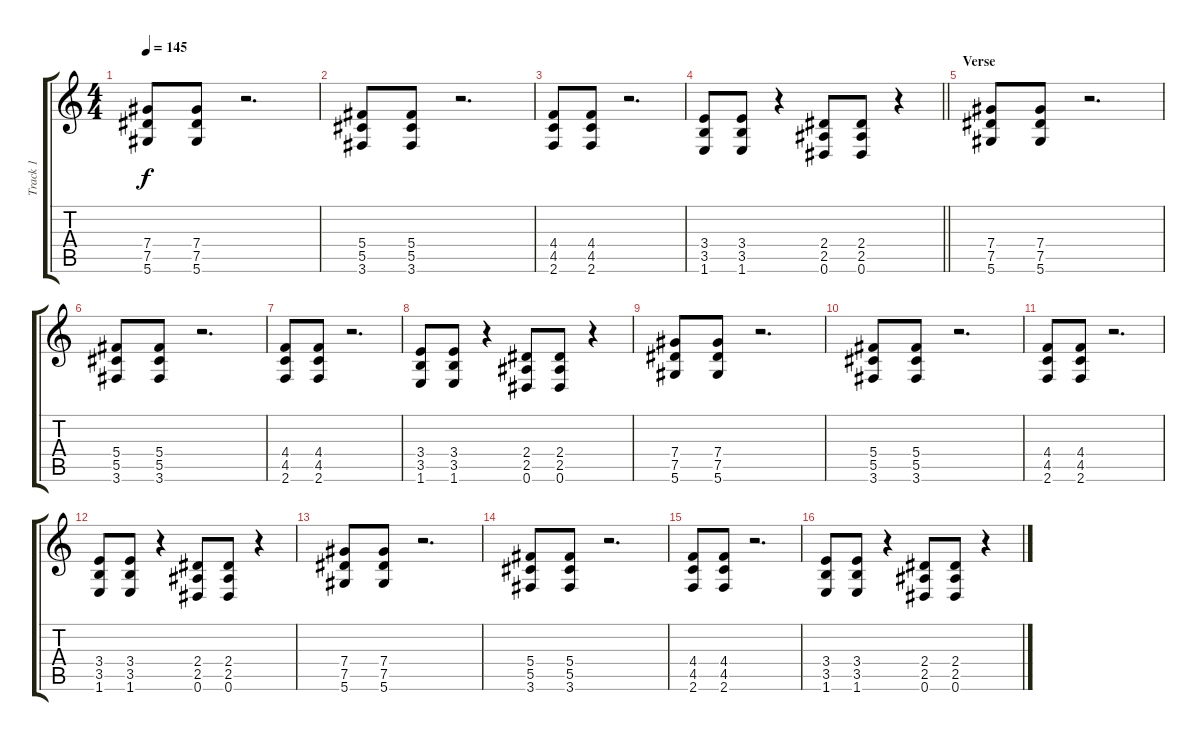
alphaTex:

\track ("Track 1" "Track 1") {instrument distortionguitar}
\staff {score tabs}
\tuning (Eb4 Bb3 Gb3 Db3 Ab2 Eb2) {hide}
\ts (4 4)
\tempo 145
\clef g2
\ks c
(7.4 7.5 5.6).8{dy f} (7.4 7.5 5.6).8 r.2{d} |
(5.4 5.5 3.6).8 (5.4 5.5 3.6).8 r.2{d} |
(4.4 4.5 2.6).8 (4.4 4.5 2.6).8 r.2{d} |
\barLineRight lightlight
(3.4 3.5 1.6).8 (3.4 3.5 1.6).8 r.4 (2.4 2.5 0.6).8 (2.4 2.5 0.6).8 r.4 |
\section ("" "Verse")
(7.4 7.5 5.6).8 (7.4 7.5 5.6).8 r.2{d} |
(5.4 5.5 3.6).8 (5.4 5.5 3.6).8 r.2{d} |
(4.4 4.5 2.6).8 (4.4 4.5 2.6).8 r.2{d} |
(3.4 3.5 1.6).8 (3.4 3.5 1.6).8 r.4 (2.4 2.5 0.6).8 (2.4 2.5 0.6).8 r.4 |
(7.4 7.5 5.6).8 (7.4 7.5 5.6).8 r.2{d} |
(5.4 5.5 3.6).8 (5.4 5.5 3.6).8 r.2{d} |
(4.4 4.5 2.6).8 (4.4 4.5 2.6).8 r.2{d} |
(3.4 3.5 1.6).8 (3.4 3.5 1.6).8 r.4 (2.4 2.5 0.6).8 (2.4 2.5 0.6).8 r.4 |
(7.4 7.5 5.6).8 (7.4 7.5 5.6).8 r.2{d} |
(5.4 5.5 3.6).8 (5.4 5.5 3.6).8 r.2{d} |
(4.4 4.5 2.6).8 (4.4 4.5 2.6).8 r.2{d} |
(3.4 3.5 1.6).8 (3.4 3.5 1.6).8 r.4 (2.4 2.5 0.6).8 (2.4 2.5 0.6).8 r.4
